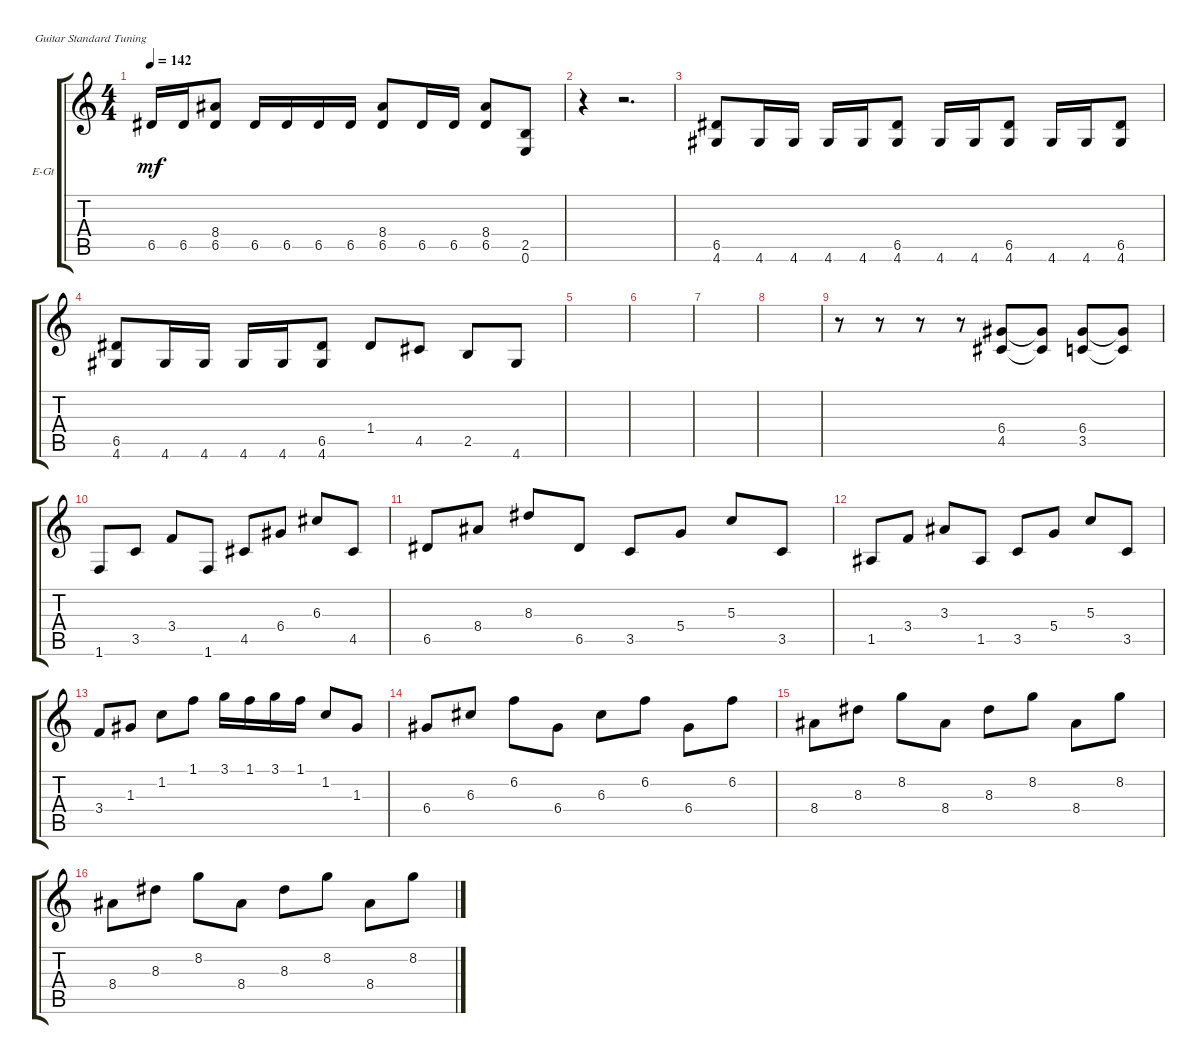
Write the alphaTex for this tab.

\bracketExtendMode groupsimilarinstruments
\firstSystemTrackNameOrientation horizontal
\otherSystemsTrackNameOrientation horizontal
\track ("Electric Guitar" "E-Gt") {solo instrument distortionguitar}
\staff {score tabs}
\tuning (E4 B3 G3 D3 A2 E2)
\ts (4 4)
\tempo 142
\clef g2
\ks c
6.5.16{dy mf} 6.5.16 (8.4 6.5).8 6.5.16 6.5.16 6.5.16 6.5.16 (8.4 6.5).8 6.5.16 6.5.16 (8.4 6.5).8 (2.5 0.6).8 |
r.4 r.2{d} |
(6.5 4.6).8 4.6.16 4.6.16 4.6.16 4.6.16 (6.5 4.6).8 4.6.16 4.6.16 (6.5 4.6).8 4.6.16 4.6.16 (6.5 4.6).8 |
(6.5 4.6).8 4.6.16 4.6.16 4.6.16 4.6.16 (6.5 4.6).8 1.4.8 4.5.8 2.5.8 4.6.8 |
|
|
|
|
r.8 r.8 r.8 r.8 (4.5 6.4).8 (6.4{t} 4.5{t}).8 (3.5 6.4).8 (3.5{t} 6.4{t}).8 |
1.6.8 3.5.8 3.4.8 1.6.8 4.5.8 6.4.8 6.3.8 4.5.8 |
6.5.8 8.4.8 8.3.8 6.5.8 3.5.8 5.4.8 5.3.8 3.5.8 |
1.5.8 3.4.8 3.3.8 1.5.8 3.5.8 5.4.8 5.3.8 3.5.8 |
3.4.8 1.3.8 1.2.8 1.1.8 3.1.16 1.1.16 3.1.16 1.1.16 1.2.8 1.3.8 |
6.4.8 6.3.8 6.2.8 6.4.8 6.3.8 6.2.8 6.4.8 6.2.8 |
8.4.8 8.3.8 8.2.8 8.4.8 8.3.8 8.2.8 8.4.8 8.2.8 |
8.4.8 8.3.8 8.2.8 8.4.8 8.3.8 8.2.8 8.4.8 8.2.8
